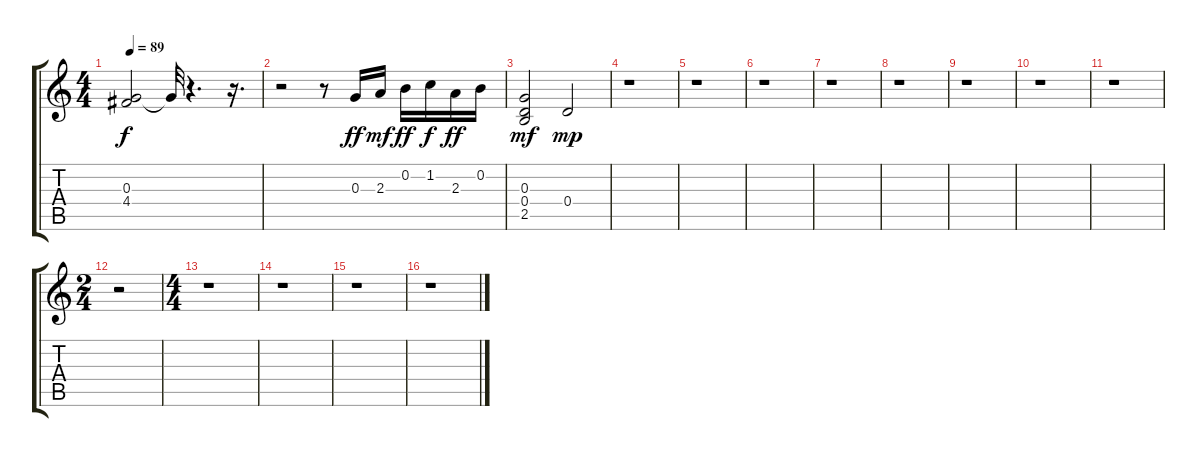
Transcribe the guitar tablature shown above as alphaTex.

\track "" {instrument acousticguitarnylon}
\staff {score tabs}
\tuning (E4 B3 G3 D3 A2 E2) {hide}
\ts (4 4)
\tempo 89
\clef g2
\ks c
(0.3 4.4).2{dy f} 0.3{t}.32 r.4{d} r.16{d} |
r.2 r.8 0.3.16{dy ff} 2.3.16{dy mf} 0.2.16{dy ff} 1.2.16{dy f} 2.3.16{dy ff} 0.2.16 |
(0.3 0.4 2.5).2{dy mf} 0.4.2{dy mp} |
r.1 |
r.1 |
r.1 |
r.1 |
r.1 |
r.1 |
r.1 |
r.1 |
\ts (2 4)
r.2 |
\ts (4 4)
r.1 |
r.1 |
r.1 |
r.1
